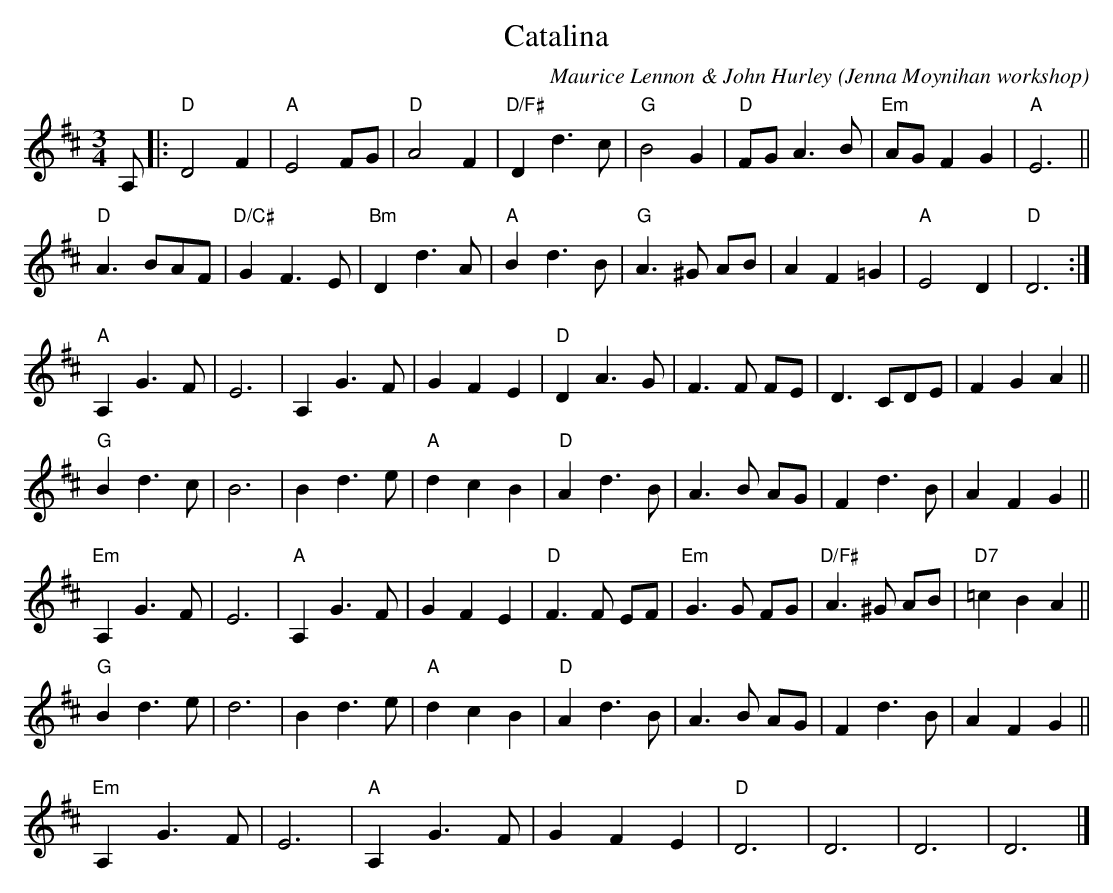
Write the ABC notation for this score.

X:1
T: Catalina
C: Maurice Lennon & John Hurley
O: Jenna Moynihan workshop
O: Jenna Moynihan workshop Sunday Oct 3, 2021
M: 3/4
L: 1/4
K: D
A,/ |:\
"D"D2F | "A"E2F/G/ | "D"A2F | "D/F#"Dd>c | "G"B2G | "D"F/G/A>B | "Em"A/G/FG | "A"E3 ||
"D"A>BA/F/ | "D/C#"GF>E | "Bm"Dd>A | "A"Bd>B | "G"A>^G A/B/ | AF=G | "A"E2D | "D"D3 :|
"A"A,G>F | E3 | A,G>F | GFE | "D"DA>G | F>F F/E/ | D>CD/E/ | FGA ||
"G"Bd>c | B3 | Bd>e | "A"dcB | "D"Ad>B | A>B A/G/ | Fd>B | AFG ||
"Em"A,G>F | E3 | "A"A,G>F | GFE | "D"F>F E/F/ | "Em"G>G F/G/ |"D/F#"A>^G A/B/ | "D7"=cBA ||
"G"Bd>e | d3 | Bd>e | "A"dcB | "D"Ad>B | A>B A/G/ | Fd>B | AFG ||
"Em"A,G>F | E3 | "A"A,G>F | GFE | "D"D3 | D3 | D3 | D3 |]
